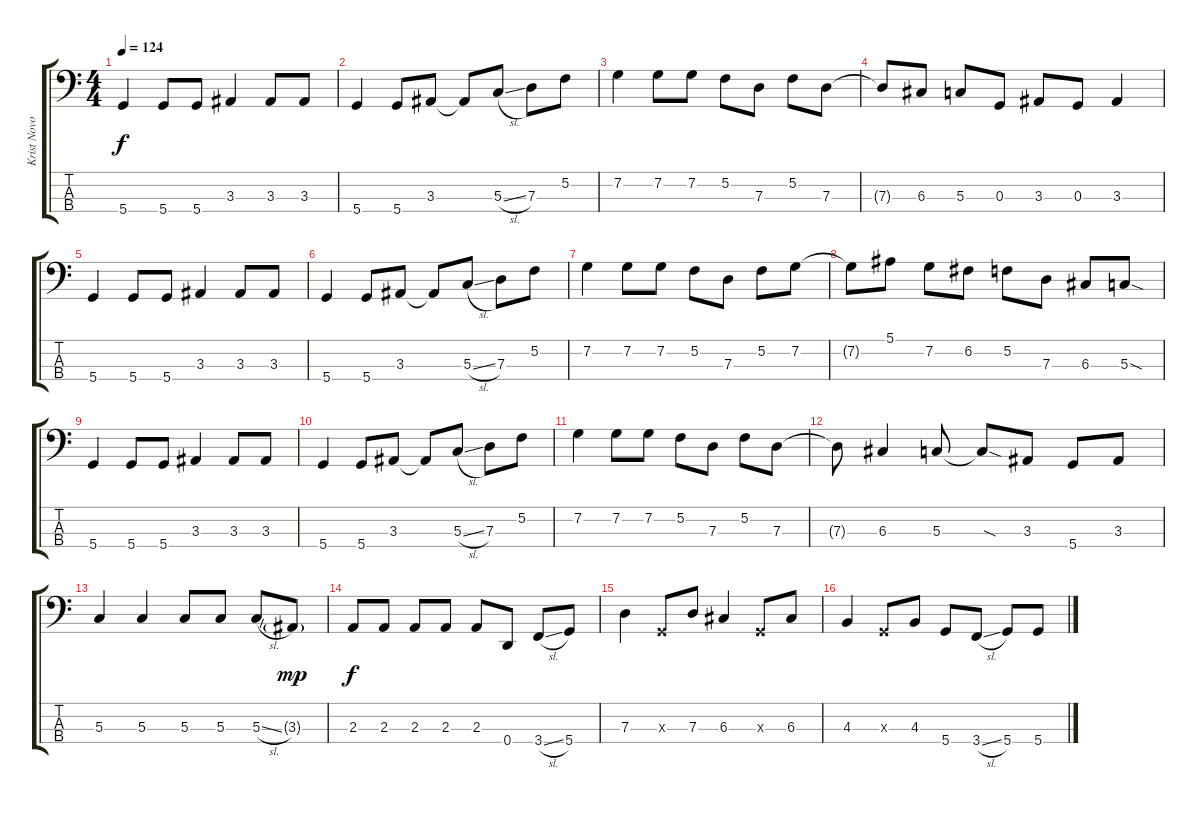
\track ("Krist Novoselic" "Krist Novo") {instrument electricbasspick}
\staff {score tabs}
\tuning (F2 C2 G1 D1) {hide}
\ts (4 4)
\tempo 124
\clef f4
\ks c
5.4.4{dy f} 5.4.8 5.4.8 3.3.4 3.3.8 3.3.8 |
5.4.4 5.4.8 3.3.8 3.3{t}.8 5.3{sl}.8 7.3.8 5.2.8 |
7.2.4 7.2.8 7.2.8 5.2.8 7.3.8 5.2.8 7.3.8 |
7.3{t}.8 6.3.8 5.3.8 0.3.8 3.3.8 0.3.8 3.3.4 |
5.4.4 5.4.8 5.4.8 3.3.4 3.3.8 3.3.8 |
5.4.4 5.4.8 3.3.8 3.3{t}.8 5.3{sl}.8 7.3.8 5.2.8 |
7.2.4 7.2.8 7.2.8 5.2.8 7.3.8 5.2.8 7.2.8 |
7.2{t}.8 5.1.8 7.2.8 6.2.8 5.2.8 7.3.8 6.3.8 5.3{sod}.8 |
5.4.4 5.4.8 5.4.8 3.3.4 3.3.8 3.3.8 |
5.4.4 5.4.8 3.3.8 3.3{t}.8 5.3{sl}.8 7.3.8 5.2.8 |
7.2.4 7.2.8 7.2.8 5.2.8 7.3.8 5.2.8 7.3.8 |
7.3{t}.8 6.3.4 5.3.8 5.3{sod t}.8 3.3.8 5.4.8 3.3.8 |
5.3.4 5.3.4 5.3.8 5.3.8 5.3{sl}.8 3.3{g}.8{dy mp} |
2.3.8{dy f} 2.3.8 2.3.8 2.3.8 2.3.8 0.4.8 3.4{sl}.8 5.4.8 |
7.3.4 0.3{x}.8 7.3.8 6.3.4 0.3{x}.8 6.3.8 |
4.3.4 0.3{x}.8 4.3.8 5.4.8 3.4{sl}.8 5.4.8 5.4.8
